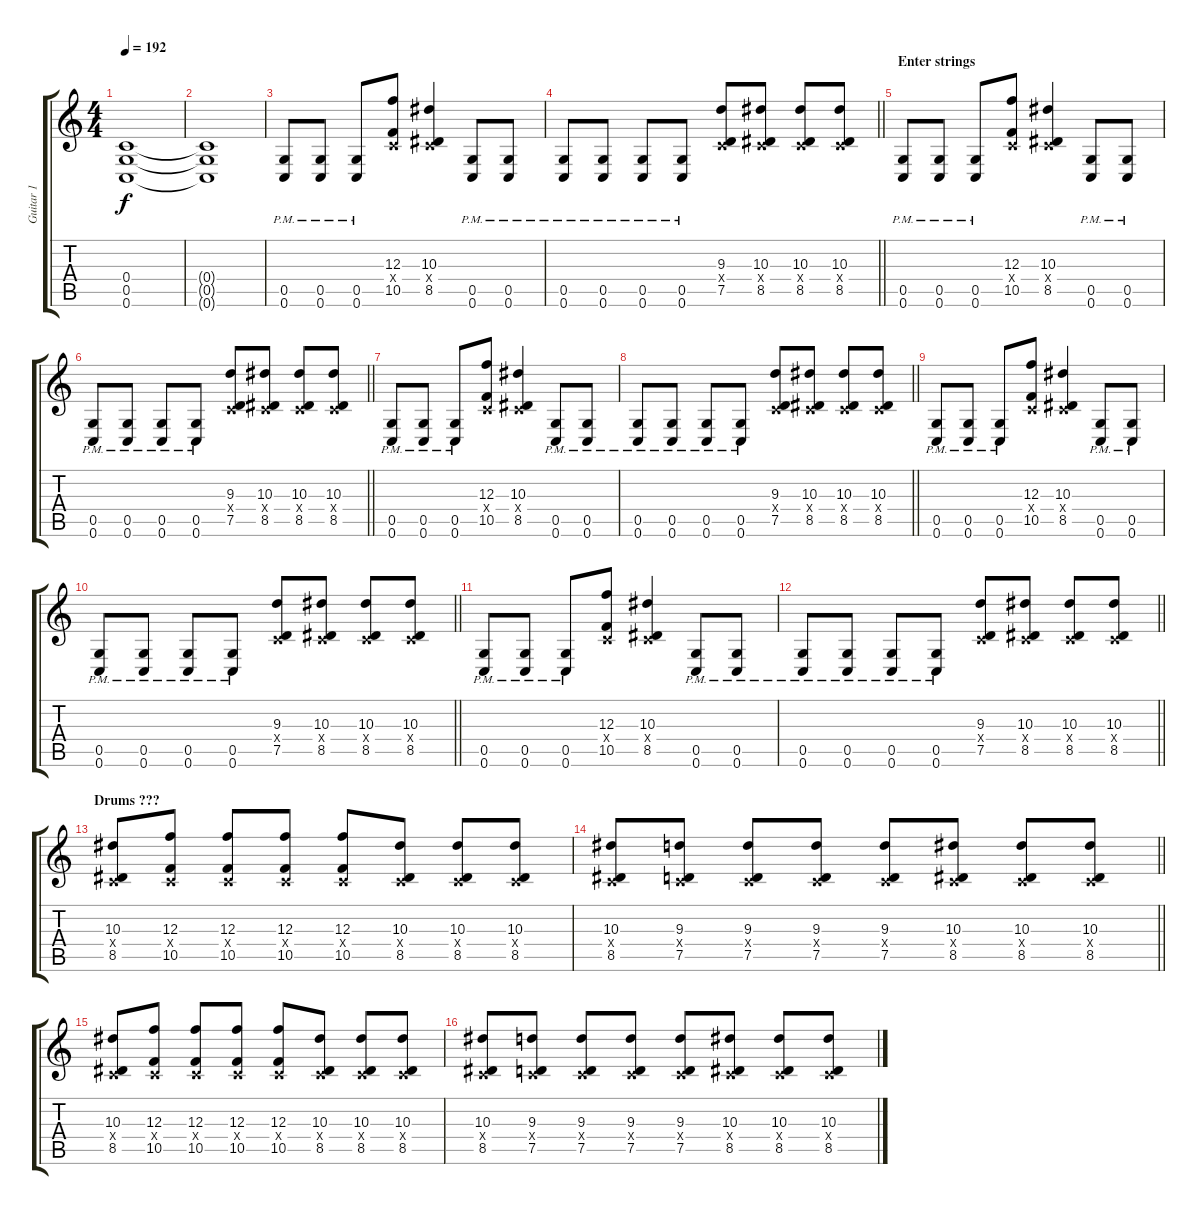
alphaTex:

\track ("Guitar 1" "Guitar 1") {instrument distortionguitar}
\staff {score tabs}
\tuning (D4 A3 F3 C3 G2 C2) {hide}
\ts (4 4)
\tempo 192
\clef g2
\ks c
(0.4 0.5 0.6).1{dy f} |
(0.4{t} 0.5{t} 0.6{t}).1 |
(0.5{pm} 0.6{pm}).8 (0.5{pm} 0.6{pm}).8 (0.5{pm} 0.6{pm}).8 (12.3 0.4{x} 10.5).8 (10.3 0.4{x} 8.5).4 (0.5 0.6{pm}).8 (0.5 0.6{pm}).8 |
\barLineRight lightlight
(0.5 0.6{pm}).8 (0.5 0.6{pm}).8 (0.5 0.6{pm}).8 (0.5 0.6{pm}).8 (9.3 0.4{x} 7.5).8 (10.3 0.4{x} 8.5).8 (10.3 0.4{x} 8.5).8 (10.3 0.4{x} 8.5).8 |
\section ("" "Enter strings")
(0.5{pm} 0.6{pm}).8 (0.5{pm} 0.6{pm}).8 (0.5{pm} 0.6{pm}).8 (12.3 0.4{x} 10.5).8 (10.3 0.4{x} 8.5).4 (0.5 0.6{pm}).8 (0.5 0.6{pm}).8 |
\barLineRight lightlight
(0.5 0.6{pm}).8 (0.5 0.6{pm}).8 (0.5 0.6{pm}).8 (0.5 0.6{pm}).8 (9.3 0.4{x} 7.5).8 (10.3 0.4{x} 8.5).8 (10.3 0.4{x} 8.5).8 (10.3 0.4{x} 8.5).8 |
(0.5{pm} 0.6{pm}).8 (0.5{pm} 0.6{pm}).8 (0.5{pm} 0.6{pm}).8 (12.3 0.4{x} 10.5).8 (10.3 0.4{x} 8.5).4 (0.5 0.6{pm}).8 (0.5 0.6{pm}).8 |
\barLineRight lightlight
(0.5 0.6{pm}).8 (0.5 0.6{pm}).8 (0.5 0.6{pm}).8 (0.5 0.6{pm}).8 (9.3 0.4{x} 7.5).8 (10.3 0.4{x} 8.5).8 (10.3 0.4{x} 8.5).8 (10.3 0.4{x} 8.5).8 |
(0.5{pm} 0.6{pm}).8 (0.5{pm} 0.6{pm}).8 (0.5{pm} 0.6{pm}).8 (12.3 0.4{x} 10.5).8 (10.3 0.4{x} 8.5).4 (0.5 0.6{pm}).8 (0.5 0.6{pm}).8 |
\barLineRight lightlight
(0.5 0.6{pm}).8 (0.5 0.6{pm}).8 (0.5 0.6{pm}).8 (0.5 0.6{pm}).8 (9.3 0.4{x} 7.5).8 (10.3 0.4{x} 8.5).8 (10.3 0.4{x} 8.5).8 (10.3 0.4{x} 8.5).8 |
(0.5{pm} 0.6{pm}).8 (0.5{pm} 0.6{pm}).8 (0.5{pm} 0.6{pm}).8 (12.3 0.4{x} 10.5).8 (10.3 0.4{x} 8.5).4 (0.5 0.6{pm}).8 (0.5 0.6{pm}).8 |
\barLineRight lightlight
(0.5 0.6{pm}).8 (0.5 0.6{pm}).8 (0.5 0.6{pm}).8 (0.5 0.6{pm}).8 (9.3 0.4{x} 7.5).8 (10.3 0.4{x} 8.5).8 (10.3 0.4{x} 8.5).8 (10.3 0.4{x} 8.5).8 |
\section ("" "Drums ???")
(10.3 0.4{x} 8.5).8 (12.3 0.4{x} 10.5).8 (12.3 0.4{x} 10.5).8 (12.3 0.4{x} 10.5).8 (12.3 0.4{x} 10.5).8 (10.3 0.4{x} 8.5).8 (10.3 0.4{x} 8.5).8 (10.3 0.4{x} 8.5).8 |
\barLineRight lightlight
(10.3 0.4{x} 8.5).8 (9.3 0.4{x} 7.5).8 (9.3 0.4{x} 7.5).8 (9.3 0.4{x} 7.5).8 (9.3 0.4{x} 7.5).8 (10.3 0.4{x} 8.5).8 (10.3 0.4{x} 8.5).8 (10.3 0.4{x} 8.5).8 |
(10.3 0.4{x} 8.5).8 (12.3 0.4{x} 10.5).8 (12.3 0.4{x} 10.5).8 (12.3 0.4{x} 10.5).8 (12.3 0.4{x} 10.5).8 (10.3 0.4{x} 8.5).8 (10.3 0.4{x} 8.5).8 (10.3 0.4{x} 8.5).8 |
(10.3 0.4{x} 8.5).8 (9.3 0.4{x} 7.5).8 (9.3 0.4{x} 7.5).8 (9.3 0.4{x} 7.5).8 (9.3 0.4{x} 7.5).8 (10.3 0.4{x} 8.5).8 (10.3 0.4{x} 8.5).8 (10.3 0.4{x} 8.5).8
